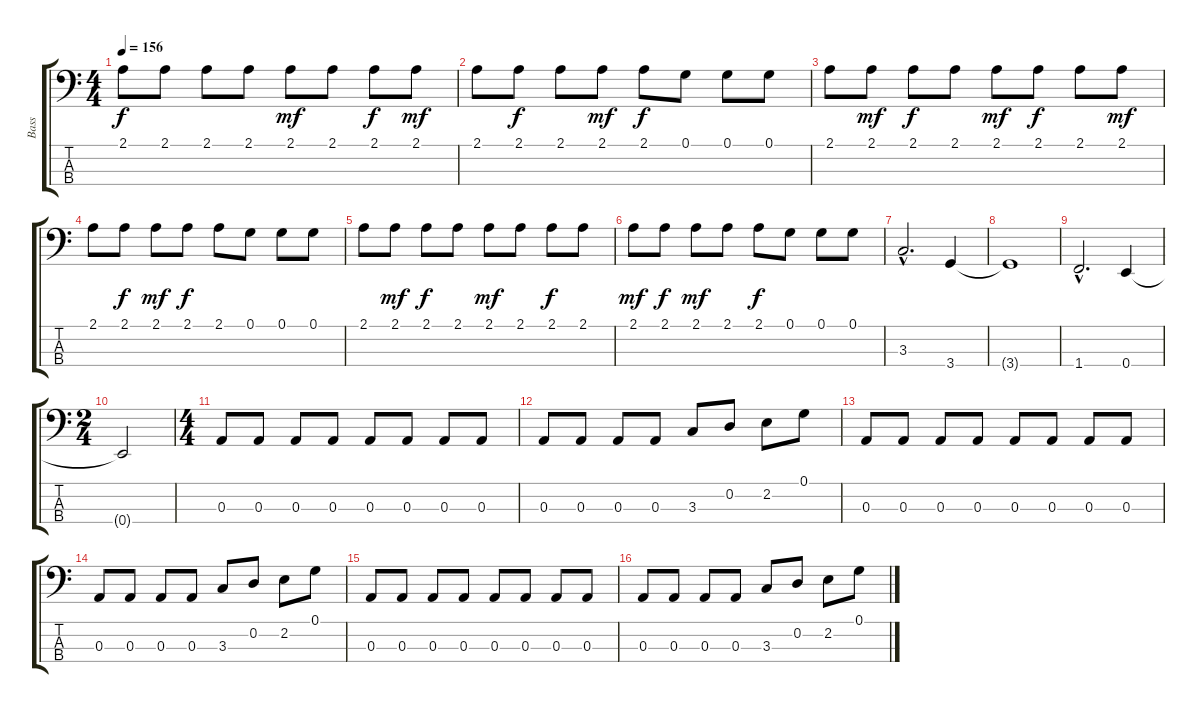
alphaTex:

\track ("Bass" "Bass") {instrument electricbassfinger}
\staff {score tabs}
\tuning (G2 D2 A1 E1) {hide}
\ts (4 4)
\tempo 156
\clef f4
\ks c
2.1.8{dy f} 2.1.8 2.1.8 2.1.8 2.1.8{dy mf} 2.1.8 2.1.8{dy f} 2.1.8{dy mf} |
2.1.8 2.1.8{dy f} 2.1.8 2.1.8{dy mf} 2.1.8{dy f} 0.1.8 0.1.8 0.1.8 |
2.1.8 2.1.8{dy mf} 2.1.8{dy f} 2.1.8 2.1.8{dy mf} 2.1.8{dy f} 2.1.8 2.1.8{dy mf} |
2.1.8 2.1.8{dy f} 2.1.8{dy mf} 2.1.8{dy f} 2.1.8 0.1.8 0.1.8 0.1.8 |
2.1.8 2.1.8{dy mf} 2.1.8{dy f} 2.1.8 2.1.8{dy mf} 2.1.8 2.1.8{dy f} 2.1.8 |
2.1.8{dy mf} 2.1.8{dy f} 2.1.8{dy mf} 2.1.8 2.1.8{dy f} 0.1.8 0.1.8 0.1.8 |
3.3{hac}.2{d} 3.4.4 |
3.4{t}.1 |
1.4{hac}.2{d} 0.4.4 |
\ts (2 4)
0.4{t}.2 |
\ts (4 4)
0.3.8 0.3.8 0.3.8 0.3.8 0.3.8 0.3.8 0.3.8 0.3.8 |
0.3.8 0.3.8 0.3.8 0.3.8 3.3.8 0.2.8 2.2.8 0.1.8 |
0.3.8 0.3.8 0.3.8 0.3.8 0.3.8 0.3.8 0.3.8 0.3.8 |
0.3.8 0.3.8 0.3.8 0.3.8 3.3.8 0.2.8 2.2.8 0.1.8 |
0.3.8 0.3.8 0.3.8 0.3.8 0.3.8 0.3.8 0.3.8 0.3.8 |
0.3.8 0.3.8 0.3.8 0.3.8 3.3.8 0.2.8 2.2.8 0.1.8
